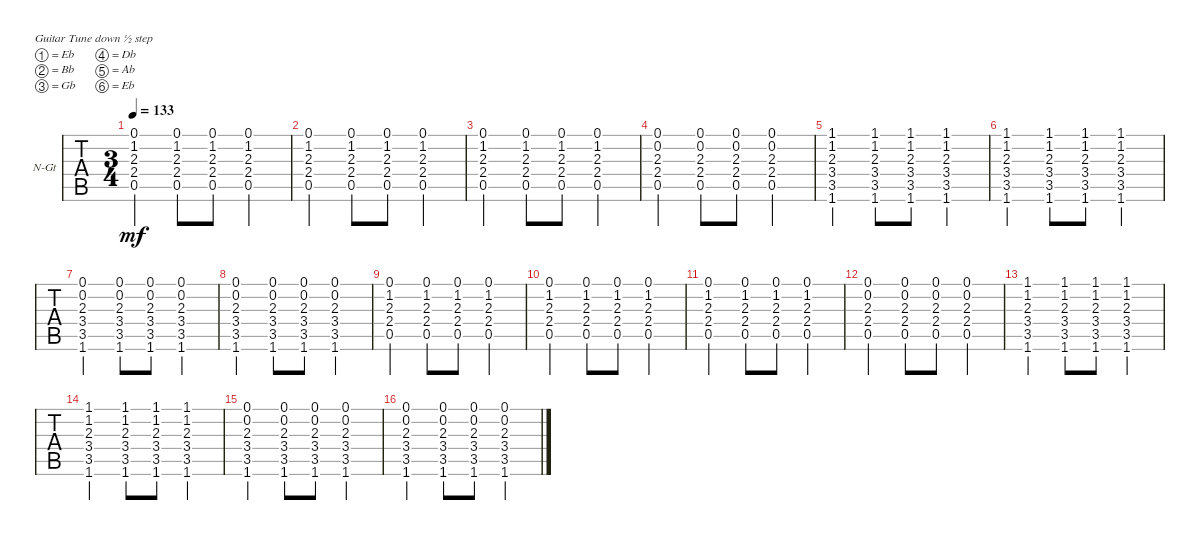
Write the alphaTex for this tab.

\bracketExtendMode groupsimilarinstruments
\firstSystemTrackNameOrientation horizontal
\otherSystemsTrackNameOrientation horizontal
\track ("Acoustic Guitar" "N-Gt") {instrument acousticguitarnylon}
\staff {tabs}
\tuning (Eb4 Bb3 Gb3 Db3 Ab2 Eb2)
\ts (3 4)
\tempo 133
\clef g2
\ks c
(0.5 2.4 1.2 2.3 0.1).4{dy mf} (0.5 2.4 1.2 2.3 0.1).8 (0.5 2.4 1.2 2.3 0.1).8 (0.5 2.4 1.2 2.3 0.1).4 |
(0.5 2.4 1.2 2.3 0.1).4 (0.5 2.4 1.2 2.3 0.1).8 (0.5 2.4 1.2 2.3 0.1).8 (0.5 2.4 1.2 2.3 0.1).4 |
(0.5 2.4 1.2 2.3 0.1).4 (0.5 2.4 1.2 2.3 0.1).8 (0.5 2.4 1.2 2.3 0.1).8 (0.5 2.4 1.2 2.3 0.1).4 |
(0.5 2.4 0.2 2.3 0.1).4 (0.5 2.4 0.2 2.3 0.1).8 (0.5 2.4 0.2 2.3 0.1).8 (0.5 2.4 0.2 2.3 0.1).4 |
(3.5 3.4 2.3 1.2 1.1 1.6).4 (3.5 3.4 2.3 1.2 1.1 1.6).8 (3.5 3.4 2.3 1.2 1.1 1.6).8 (3.5 3.4 2.3 1.2 1.1 1.6).4 |
(3.5 3.4 2.3 1.2 1.1 1.6).4 (3.5 3.4 2.3 1.2 1.1 1.6).8 (3.5 3.4 2.3 1.2 1.1 1.6).8 (3.5 3.4 2.3 1.2 1.1 1.6).4 |
(3.5 3.4 2.3 0.2 0.1 1.6).4 (3.5 3.4 2.3 0.2 0.1 1.6).8 (3.5 3.4 2.3 0.2 0.1 1.6).8 (3.5 3.4 2.3 0.2 0.1 1.6).4 |
(3.5 3.4 2.3 0.2 0.1 1.6).4 (3.5 3.4 2.3 0.2 0.1 1.6).8 (3.5 3.4 2.3 0.2 0.1 1.6).8 (3.5 3.4 2.3 0.2 0.1 1.6).4 |
(0.5 2.4 1.2 2.3 0.1).4 (0.5 2.4 1.2 2.3 0.1).8 (0.5 2.4 1.2 2.3 0.1).8 (0.5 2.4 1.2 2.3 0.1).4 |
(0.5 2.4 1.2 2.3 0.1).4 (0.5 2.4 1.2 2.3 0.1).8 (0.5 2.4 1.2 2.3 0.1).8 (0.5 2.4 1.2 2.3 0.1).4 |
(0.5 2.4 1.2 2.3 0.1).4 (0.5 2.4 1.2 2.3 0.1).8 (0.5 2.4 1.2 2.3 0.1).8 (0.5 2.4 1.2 2.3 0.1).4 |
(0.5 2.4 0.2 2.3 0.1).4 (0.5 2.4 0.2 2.3 0.1).8 (0.5 2.4 0.2 2.3 0.1).8 (0.5 2.4 0.2 2.3 0.1).4 |
(3.5 3.4 2.3 1.2 1.1 1.6).4 (3.5 3.4 2.3 1.2 1.1 1.6).8 (3.5 3.4 2.3 1.2 1.1 1.6).8 (3.5 3.4 2.3 1.2 1.1 1.6).4 |
(3.5 3.4 2.3 1.2 1.1 1.6).4 (3.5 3.4 2.3 1.2 1.1 1.6).8 (3.5 3.4 2.3 1.2 1.1 1.6).8 (3.5 3.4 2.3 1.2 1.1 1.6).4 |
(3.5 3.4 2.3 0.2 0.1 1.6).4 (3.5 3.4 2.3 0.2 0.1 1.6).8 (3.5 3.4 2.3 0.2 0.1 1.6).8 (3.5 3.4 2.3 0.2 0.1 1.6).4 |
(3.5 3.4 2.3 0.2 0.1 1.6).4 (3.5 3.4 2.3 0.2 0.1 1.6).8 (3.5 3.4 2.3 0.2 0.1 1.6).8 (3.5 3.4 2.3 0.2 0.1 1.6).4
